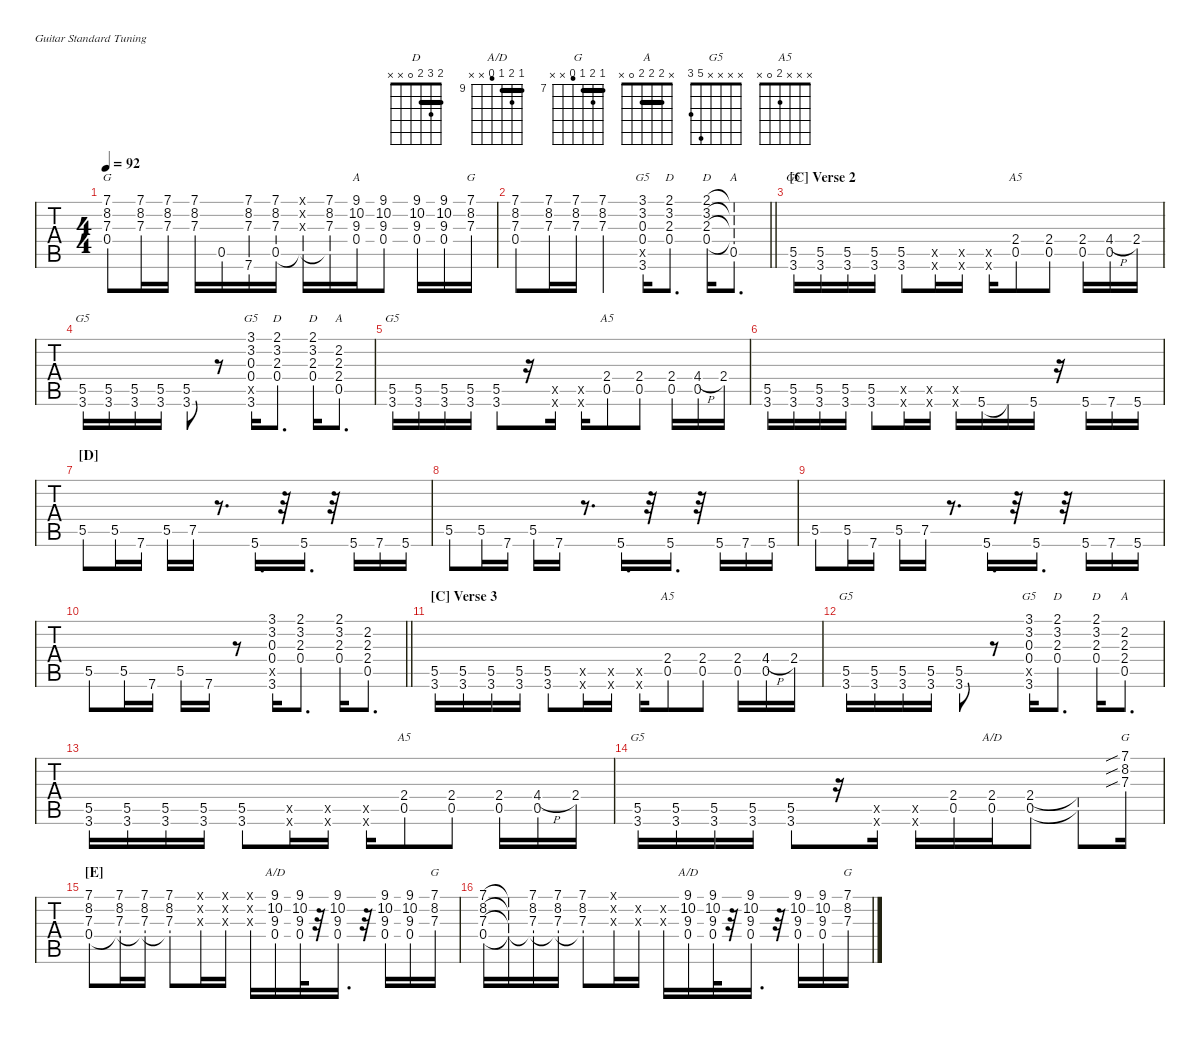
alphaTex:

\hideDynamics
\bracketExtendMode nobrackets
\singleTrackTrackNamePolicy hidden
\multiTrackTrackNamePolicy hidden
\firstSystemTrackNameMode fullname
\firstSystemTrackNameOrientation horizontal
\otherSystemsTrackNameOrientation horizontal
\track ("Steel Guitar" "S-Gt") {instrument acousticguitarsteel}
\staff {tabs}
\tuning (E4 B3 G3 D3 A2 E2)
\chord ("D" 2 3 2 0 x x) {barre 2}
\chord ("A/D" 9 10 9 8 x x) {firstfret 9 barre 9}
\chord ("G" 7 8 7 x x x) {firstfret 7 barre 7}
\chord ("G" 7 8 7 6 x x) {firstfret 7 barre 7}
\chord ("A" 9 10 9 x x x) {firstfret 9 barre 9}
\chord ("G5" 3 3 0 0 x 3)
\chord ("A" x 2 2 2 0 x) {barre (2 2)}
\chord ("G5" x x x 5 5 3)
\chord ("A5" x x x 2 0 x)
\chord ("G5" x x x x 5 3)
\ts (4 4)
\tempo 92
\clef g2
\ks c
(7.1 8.2 7.3 0.4).8{ch "G" dy f} (7.1 8.2 7.3).16 (7.1 8.2 7.3).16 (7.1 8.2 7.3).16 0.5{ac}.16 (7.6{ac} 7.1 8.2 7.3).16 (7.3 8.2 7.1 0.5).16 (7.1{x} 8.2{x} 7.3{x} 0.5{t}).16 (7.1 8.2 7.3 0.5{t}).16 (9.1{acc #} 10.2 9.3 0.4).16{ch "A"} (9.1{acc #} 10.2 9.3 0.4).8 (9.1{acc #} 10.2 9.3 0.4).16 (9.1{acc #} 10.2 9.3 0.4).16 (7.1 8.2 7.3).16{ch "G"} |
\barLineRight lightlight
\ks d
(7.1{acc forcenatural} 8.2{acc forcenatural} 7.3{acc forcenatural} 0.4{acc forcenatural}).8{instrument acousticguitarsteel} (7.1{acc forcenatural} 8.2{acc forcenatural} 7.3{acc forcenatural}).16 (7.1{acc forcenatural} 8.2{acc forcenatural} 7.3{acc forcenatural}).16 (7.1{acc forcenatural} 8.2{acc forcenatural} 7.3{acc forcenatural}).4 (3.1{acc forcenatural} 3.2{acc forcenatural} 0.3{acc forcenatural} 0.4{acc forcenatural} 2.5{x acc forcenatural} 3.6{acc forcenatural}).16{ch "G5"} (2.1{acc #} 3.2{acc forcenatural} 2.3{acc forcenatural} 0.4{acc forcenatural}).8{d ch "D"} (2.1{acc #} 3.2{acc forcenatural} 2.3{acc forcenatural} 0.4{acc forcenatural}).16{ch "D"} (3.2{t acc forcenatural} 2.3{t acc forcenatural} 0.4{t acc forcenatural} 0.5{acc forcenatural} 2.1{t acc #}).8{d ch "A"} |
\section ("C" "Verse 2")
(5.5{acc forcenatural} 3.6{acc forcenatural}).16{ch "G5" dy mf} (5.5{acc forcenatural} 3.6{acc forcenatural}).16 (5.5{acc forcenatural} 3.6{acc forcenatural}).16 (5.5{acc forcenatural} 3.6{acc forcenatural}).16 (5.5{acc forcenatural} 3.6{acc forcenatural}).8 (5.5{x acc forcenatural} 3.6{x acc forcenatural}).16 (5.5{x acc forcenatural} 3.6{x acc forcenatural}).16 (5.5{x acc forcenatural} 3.6{x acc forcenatural}).16 (2.4{acc forcenatural} 0.5{acc forcenatural}).8{ch "A5"} (2.4{acc forcenatural} 0.5{acc forcenatural}).8 (2.4{acc forcenatural} 0.5{acc forcenatural}).16 (4.4{h acc #} 0.5{acc forcenatural}).16 2.4{acc forcenatural}.16 |
(5.5{acc forcenatural} 3.6{acc forcenatural}).16{ch "G5"} (5.5{acc forcenatural} 3.6{acc forcenatural}).16 (5.5{acc forcenatural} 3.6{acc forcenatural}).16 (5.5{acc forcenatural} 3.6{acc forcenatural}).16 (5.5{acc forcenatural} 3.6{acc forcenatural}).8 r.8 (3.1{acc forcenatural} 3.2{acc forcenatural} 0.3{acc forcenatural} 0.4{acc forcenatural} 2.5{x acc forcenatural} 3.6{acc forcenatural}).16{ch "G5" dy f} (2.1{acc #} 3.2{acc forcenatural} 2.3{acc forcenatural} 0.4{acc forcenatural}).8{d ch "D"} (2.1{acc #} 3.2{acc forcenatural} 2.3{acc forcenatural} 0.4{acc forcenatural}).16{ch "D"} (2.2{acc #} 2.3{acc forcenatural} 2.4{acc forcenatural} 0.5{acc forcenatural}).8{d ch "A"} |
(5.5{acc forcenatural} 3.6{acc forcenatural}).16{ch "G5" dy mf} (5.5{acc forcenatural} 3.6{acc forcenatural}).16 (5.5{acc forcenatural} 3.6{acc forcenatural}).16 (5.5{acc forcenatural} 3.6{acc forcenatural}).16 (5.5{acc forcenatural} 3.6{acc forcenatural}).8 r.16 (5.5{x acc forcenatural} 3.6{x acc forcenatural}).16 (5.5{x acc forcenatural} 3.6{x acc forcenatural}).16 (2.4{acc forcenatural} 0.5{acc forcenatural}).8{ch "A5"} (2.4{acc forcenatural} 0.5{acc forcenatural}).8 (2.4{acc forcenatural} 0.5{acc forcenatural}).16 (4.4{h acc #} 0.5{acc forcenatural}).16 2.4{acc forcenatural}.16 |
(5.5{acc forcenatural} 3.6{acc forcenatural}).16 (5.5{acc forcenatural} 3.6{acc forcenatural}).16 (5.5{acc forcenatural} 3.6{acc forcenatural}).16 (5.5{acc forcenatural} 3.6{acc forcenatural}).16 (5.5{acc forcenatural} 3.6{acc forcenatural}).8 (3.6{x acc forcenatural} 5.5{x acc forcenatural}).16{dy f} (5.5{x acc forcenatural} 3.6{x acc forcenatural}).16 (5.5{x acc forcenatural} 3.6{x acc forcenatural}).16 5.6{acc forcenatural}.16 5.6{t acc forcenatural}.16 5.6{acc forcenatural}.16 r.16 5.6{acc forcenatural}.16 7.6{acc forcenatural}.16 5.6{acc forcenatural}.16 |
\section ("D" "")
5.5{acc forcenatural}.8 5.5{acc forcenatural}.16 7.6{acc forcenatural}.16 5.5{acc forcenatural}.16 7.5{acc forcenatural}.16 r.8{d} 5.6{acc forcenatural}.16{d} r.32 5.6{acc forcenatural}.16{d} r.32 5.6{acc forcenatural}.16 7.6{acc forcenatural}.16 5.6{acc forcenatural}.16 |
5.5{acc forcenatural}.8 5.5{acc forcenatural}.16 7.6{acc forcenatural}.16 5.5{acc forcenatural}.16 7.6{acc forcenatural}.16 r.8{d} 5.6{acc forcenatural}.16{d} r.32 5.6{acc forcenatural}.16{d} r.32 5.6{acc forcenatural}.16 7.6{acc forcenatural}.16 5.6{acc forcenatural}.16 |
5.5{acc forcenatural}.8 5.5{acc forcenatural}.16 7.6{acc forcenatural}.16 5.5{acc forcenatural}.16 7.5{acc forcenatural}.16 r.8{d} 5.6{acc forcenatural}.16{d} r.32 5.6{acc forcenatural}.16{d} r.32 5.6{acc forcenatural}.16 7.6{acc forcenatural}.16 5.6{acc forcenatural}.16 |
\barLineRight lightlight
5.5{acc forcenatural}.8 5.5{acc forcenatural}.16 7.6{acc forcenatural}.16 5.5{acc forcenatural}.16 7.6{acc forcenatural}.16 r.8 (3.1{acc forcenatural} 3.2{acc forcenatural} 0.3{acc forcenatural} 0.4{acc forcenatural} 2.5{x acc forcenatural} 3.6{acc forcenatural}).16 (2.1{acc #} 3.2{acc forcenatural} 2.3{acc forcenatural} 0.4{acc forcenatural}).8{d} (2.1{acc #} 3.2{acc forcenatural} 2.3{acc forcenatural} 0.4{acc forcenatural}).16 (2.2{acc #} 2.3{acc forcenatural} 2.4{acc forcenatural} 0.5{acc forcenatural}).8{d} |
\section ("C" "Verse 3")
(5.5{acc forcenatural} 3.6{acc forcenatural}).16{dy mf} (5.5{acc forcenatural} 3.6{acc forcenatural}).16 (5.5{acc forcenatural} 3.6{acc forcenatural}).16 (5.5{acc forcenatural} 3.6{acc forcenatural}).16 (5.5{acc forcenatural} 3.6{acc forcenatural}).8 (5.5{x acc forcenatural} 3.6{x acc forcenatural}).16 (5.5{x acc forcenatural} 3.6{x acc forcenatural}).16 (5.5{x acc forcenatural} 3.6{x acc forcenatural}).16 (2.4{acc forcenatural} 0.5{acc forcenatural}).8{ch "A5"} (2.4{acc forcenatural} 0.5{acc forcenatural}).8 (2.4{acc forcenatural} 0.5{acc forcenatural}).16 (4.4{h acc #} 0.5{acc forcenatural}).16 2.4{acc forcenatural}.16 |
(5.5{acc forcenatural} 3.6{acc forcenatural}).16{ch "G5"} (5.5{acc forcenatural} 3.6{acc forcenatural}).16 (5.5{acc forcenatural} 3.6{acc forcenatural}).16 (5.5{acc forcenatural} 3.6{acc forcenatural}).16 (5.5{acc forcenatural} 3.6{acc forcenatural}).8 r.8 (3.1{acc forcenatural} 3.2{acc forcenatural} 0.3{acc forcenatural} 0.4{acc forcenatural} 2.5{x acc forcenatural} 3.6{acc forcenatural}).16{ch "G5" dy f} (2.1{acc #} 3.2{acc forcenatural} 2.3{acc forcenatural} 0.4{acc forcenatural}).8{d ch "D"} (2.1{acc #} 3.2{acc forcenatural} 2.3{acc forcenatural} 0.4{acc forcenatural}).16{ch "D"} (2.2{acc #} 2.3{acc forcenatural} 2.4{acc forcenatural} 0.5{acc forcenatural}).8{d ch "A"} |
(5.5{acc forcenatural} 3.6{acc forcenatural}).16{dy mf} (5.5{acc forcenatural} 3.6{acc forcenatural}).16 (5.5{acc forcenatural} 3.6{acc forcenatural}).16 (5.5{acc forcenatural} 3.6{acc forcenatural}).16 (5.5{acc forcenatural} 3.6{acc forcenatural}).8 (5.5{x acc forcenatural} 3.6{x acc forcenatural}).16 (5.5{x acc forcenatural} 3.6{x acc forcenatural}).16 (5.5{x acc forcenatural} 3.6{x acc forcenatural}).16 (2.4{acc forcenatural} 0.5{acc forcenatural}).8{ch "A5"} (2.4{acc forcenatural} 0.5{acc forcenatural}).8 (2.4{acc forcenatural} 0.5{acc forcenatural}).16 (4.4{h acc #} 0.5{acc forcenatural}).16 2.4{acc forcenatural}.16 |
(5.5{acc forcenatural} 3.6{acc forcenatural}).16{ch "G5"} (5.5{acc forcenatural} 3.6{acc forcenatural}).16 (5.5{acc forcenatural} 3.6{acc forcenatural}).16 (5.5{acc forcenatural} 3.6{acc forcenatural}).16 (5.5{acc forcenatural} 3.6{acc forcenatural}).8 r.16 (5.5{x acc forcenatural} 3.6{x acc forcenatural}).16 (5.5{x acc forcenatural} 3.6{x acc forcenatural}).16 (0.5{acc forcenatural} 2.4{acc forcenatural}).16 (2.4{acc forcenatural} 0.5{acc forcenatural}).16{ch "A/D"} (2.4{acc forcenatural} 0.5{acc forcenatural}).8 (2.4{t acc forcenatural} 0.5{t acc forcenatural}).8 (7.1{sib acc forcenatural} 8.2{sib acc forcenatural} 7.3{sib acc forcenatural}).16{ch "G" dy f} |
\section ("E" "")
(7.1{acc forcenatural} 8.2{acc forcenatural} 7.3{acc forcenatural} 0.4{acc forcenatural}).8 (7.1{acc forcenatural} 8.2{acc forcenatural} 7.3{acc forcenatural} 0.4{t acc forcenatural}).16 (7.1{acc forcenatural} 8.2{acc forcenatural} 7.3{acc forcenatural} 0.4{t acc forcenatural}).16 (7.1{acc forcenatural} 8.2{acc forcenatural} 7.3{acc forcenatural} 0.4{t acc forcenatural}).8 (7.3{x acc forcenatural} 7.1{x acc forcenatural} 8.2{x acc forcenatural}).16{dy mp} (7.3{x acc forcenatural} 8.2{x acc forcenatural} 7.1{x acc forcenatural}).16 (7.3{x acc forcenatural} 8.2{x acc forcenatural} 7.1{x acc forcenatural}).16 (9.1{acc #} 10.2{acc forcenatural} 9.3{acc forcenatural} 0.4{acc forcenatural}).16{ch "A/D" dy f} (9.1{acc #} 10.2{acc forcenatural} 9.3{acc forcenatural} 0.4{acc forcenatural}).32 r.32 (9.1{acc #} 10.2{acc forcenatural} 9.3{acc forcenatural} 0.4{acc forcenatural}).16{d} r.32 (9.1{acc #} 10.2{acc forcenatural} 9.3{acc forcenatural} 0.4{acc forcenatural}).16 (9.1{acc #} 10.2{acc forcenatural} 9.3{acc forcenatural} 0.4{acc forcenatural}).16 (7.1{acc forcenatural} 8.2{acc forcenatural} 7.3{acc forcenatural}).16{ch "G"} |
(7.1{acc forcenatural} 8.2{acc forcenatural} 7.3{acc forcenatural} 0.4{acc forcenatural}).16 (7.1{t acc forcenatural} 8.2{t acc forcenatural} 7.3{t acc forcenatural} 0.4{t acc forcenatural}).16 (7.1{acc forcenatural} 8.2{acc forcenatural} 7.3{acc forcenatural} 0.4{t acc forcenatural}).16 (7.1{acc forcenatural} 8.2{acc forcenatural} 7.3{acc forcenatural} 0.4{t acc forcenatural}).16 (7.1{acc forcenatural} 8.2{acc forcenatural} 7.3{acc forcenatural} 0.4{t acc forcenatural}).8 (8.2{x acc forcenatural} 7.3{x acc forcenatural} 7.1{x acc forcenatural}).16{dy mp} (8.2{x acc forcenatural} 7.3{x acc forcenatural}).16 (8.2{x acc forcenatural} 7.3{x acc forcenatural}).16 (9.1{acc #} 10.2{acc forcenatural} 9.3{acc forcenatural} 0.4{acc forcenatural}).16{ch "A/D" dy f} (9.1{acc #} 10.2{acc forcenatural} 9.3{acc forcenatural} 0.4{acc forcenatural}).32 r.32 (9.1{acc #} 10.2{acc forcenatural} 9.3{acc forcenatural} 0.4{acc forcenatural}).16{d} r.32 (9.1{acc #} 10.2{acc forcenatural} 9.3{acc forcenatural} 0.4{acc forcenatural}).16 (9.1{acc #} 10.2{acc forcenatural} 9.3{acc forcenatural} 0.4{acc forcenatural}).16 (7.1{acc forcenatural} 8.2{acc forcenatural} 7.3{acc forcenatural}).16{ch "G"}
